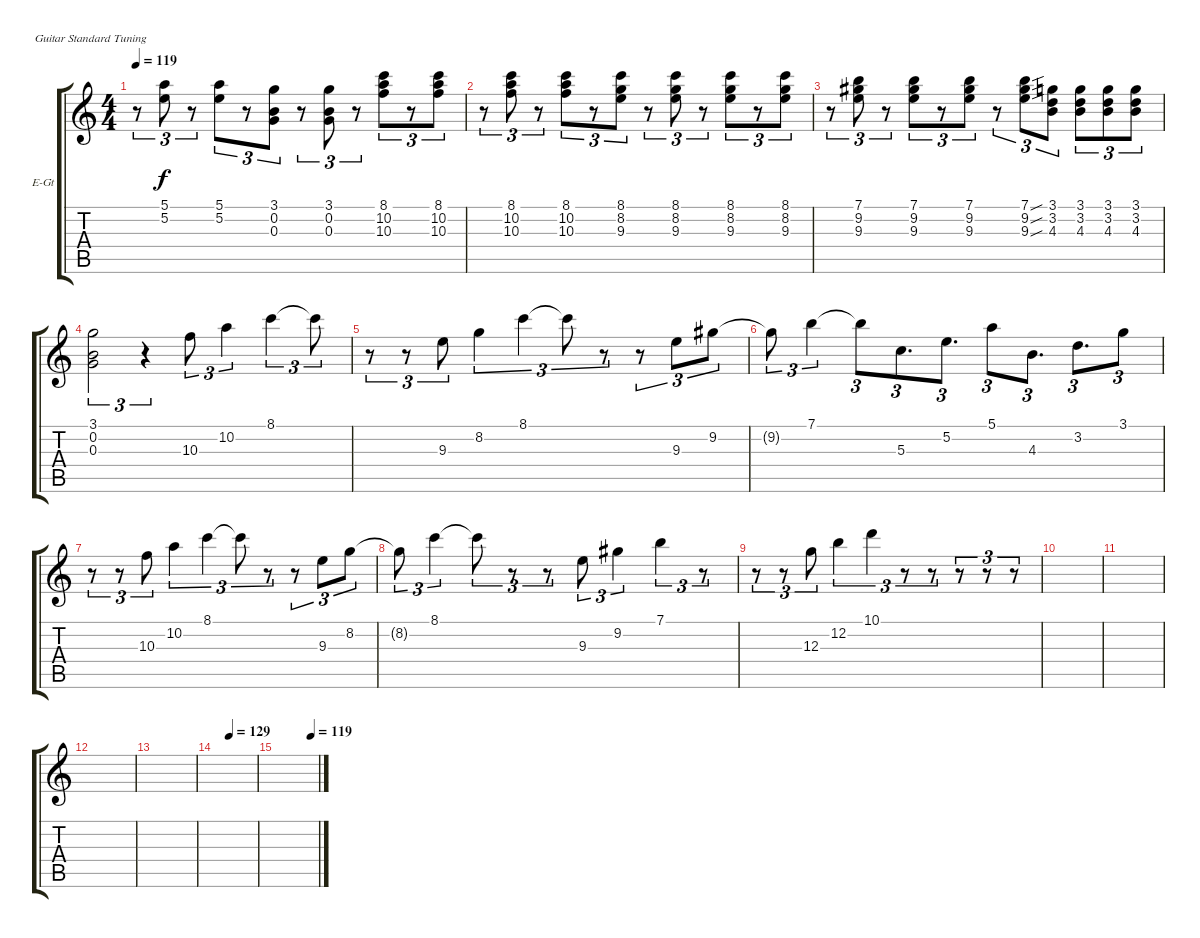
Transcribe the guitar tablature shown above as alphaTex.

\defaultSystemsLayout 4
\bracketExtendMode groupsimilarinstruments
\firstSystemTrackNameOrientation horizontal
\otherSystemsTrackNameOrientation horizontal
\track ("Electric CLEAN guitar 2" "E-Gt") {instrument electricguitarclean}
\staff {score tabs}
\tuning (E4 B3 G3 D3 A2 E2)
\ts (4 4)
\tempo 119
\clef g2
\ks c
r.8{tu (3 2) dy f} (5.1 5.2).8{tu (3 2)} r.8{tu (3 2)} (5.2 5.1).8{tu (3 2)} r.8{tu (3 2)} (3.1 0.2 0.3).8{tu (3 2)} r.8{tu (3 2)} (3.1 0.2 0.3).8{tu (3 2)} r.8{tu (3 2)} (8.1 10.2 10.3).8{tu (3 2)} r.8{tu (3 2)} (8.1 10.2 10.3).8{tu (3 2)} |
r.8{tu (3 2)} (8.1 10.2 10.3).8{tu (3 2)} r.8{tu (3 2)} (8.1 10.2 10.3).8{tu (3 2)} r.8{tu (3 2)} (8.1 8.2 9.3).8{tu (3 2)} r.8{tu (3 2)} (8.1 8.2 9.3).8{tu (3 2)} r.8{tu (3 2)} (8.1 8.2 9.3).8{tu (3 2)} r.8{tu (3 2)} (8.1 8.2 9.3).8{tu (3 2)} |
r.8{tu (3 2)} (9.3 9.2 7.1).8{tu (3 2)} r.8{tu (3 2)} (9.3 9.2 7.1).8{tu (3 2)} r.8{tu (3 2)} (9.3 9.2 7.1).8{tu (3 2)} r.8{tu (3 2)} (9.3{sou} 9.2{sou} 7.1{sou}).8{tu (3 2)} (3.1 3.2 4.3).8{tu (3 2)} (3.1 3.2 4.3).8{tu (3 2)} (4.3 3.2 3.1).8{tu (3 2)} (3.1 3.2 4.3).8{tu (3 2)} |
(0.3 0.2 3.1).2{tu (3 2)} r.4{tu (3 2)} 10.3.8{tu (3 2)} 10.2.4{tu (3 2)} 8.1.4{tu (3 2)} 8.1{t}.8{tu (3 2)} |
r.8{tu (3 2)} r.8{tu (3 2)} 9.3.8{tu (3 2)} 8.2.4{tu (3 2)} 8.1.4{tu (3 2)} 8.1{t}.8{tu (3 2)} r.8{tu (3 2)} r.8{tu (3 2)} 9.3.8{tu (3 2)} 9.2.8{tu (3 2)} |
9.2{t}.8{tu (3 2)} 7.1.4{tu (3 2)} 7.1{t}.8{tu (3 2)} 5.3.8{d tu (3 2)} 5.2.8{d tu (3 2)} 5.1.8{tu (3 2)} 4.3.8{d tu (3 2)} 3.2.8{d tu (3 2)} 3.1.8{tu (3 2)} |
r.8{tu (3 2)} r.8{tu (3 2)} 10.3.8{tu (3 2)} 10.2.4{tu (3 2)} 8.1.4{tu (3 2)} 8.1{t}.8{tu (3 2)} r.8{tu (3 2)} r.8{tu (3 2)} 9.3.8{tu (3 2)} 8.2.8{tu (3 2)} |
8.2{t}.8{tu (3 2)} 8.1.4{tu (3 2)} 8.1{t}.8{tu (3 2)} r.8{tu (3 2)} r.8{tu (3 2)} 9.3.8{tu (3 2)} 9.2.4{tu (3 2)} 7.1.4{tu (3 2)} r.8{tu (3 2)} |
r.8{tu (3 2)} r.8{tu (3 2)} 12.3.8{tu (3 2)} 12.2.4{tu (3 2)} 10.1.4{tu (3 2)} r.8{tu (3 2)} r.8{tu (3 2)} r.8{tu (3 2)} r.8{tu (3 2)} r.8{tu (3 2)} |
|
|
|
|
\tempo (129 0.333333)
|
\tempo (119 0.833333)
